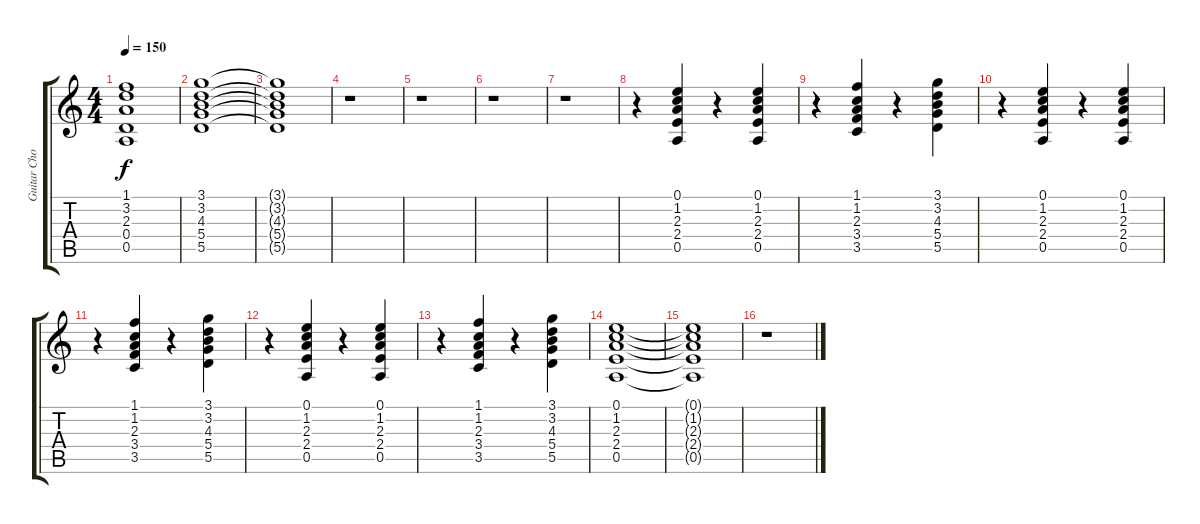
\track ("Guitar Chords" "Guitar Cho") {instrument acousticguitarsteel}
\staff {score tabs}
\tuning (E4 B3 G3 D3 A2 E2) {hide}
\ts (4 4)
\tempo 150
\clef g2
\ks c
(1.1{t} 3.2{t} 2.3{t} 0.4{t} 0.5{t}).1{dy f} |
(3.1 3.2 4.3 5.4 5.5).1 |
(3.1{t} 3.2{t} 4.3{t} 5.4{t} 5.5{t}).1 |
r.1 |
r.1 |
r.1 |
r.1 |
r.4 (0.1 1.2 2.3 2.4 0.5).4 r.4 (0.1 1.2 2.3 2.4 0.5).4 |
r.4 (1.1 1.2 2.3 3.4 3.5).4 r.4 (3.1 3.2 4.3 5.4 5.5).4 |
r.4 (0.1 1.2 2.3 2.4 0.5).4 r.4 (0.1 1.2 2.3 2.4 0.5).4 |
r.4 (1.1 1.2 2.3 3.4 3.5).4 r.4 (3.1 3.2 4.3 5.4 5.5).4 |
r.4 (0.1 1.2 2.3 2.4 0.5).4 r.4 (0.1 1.2 2.3 2.4 0.5).4 |
r.4 (1.1 1.2 2.3 3.4 3.5).4 r.4 (3.1 3.2 4.3 5.4 5.5).4 |
(0.1 1.2 2.3 2.4 0.5).1 |
(0.1{t} 1.2{t} 2.3{t} 2.4{t} 0.5{t}).1 |
r.1
